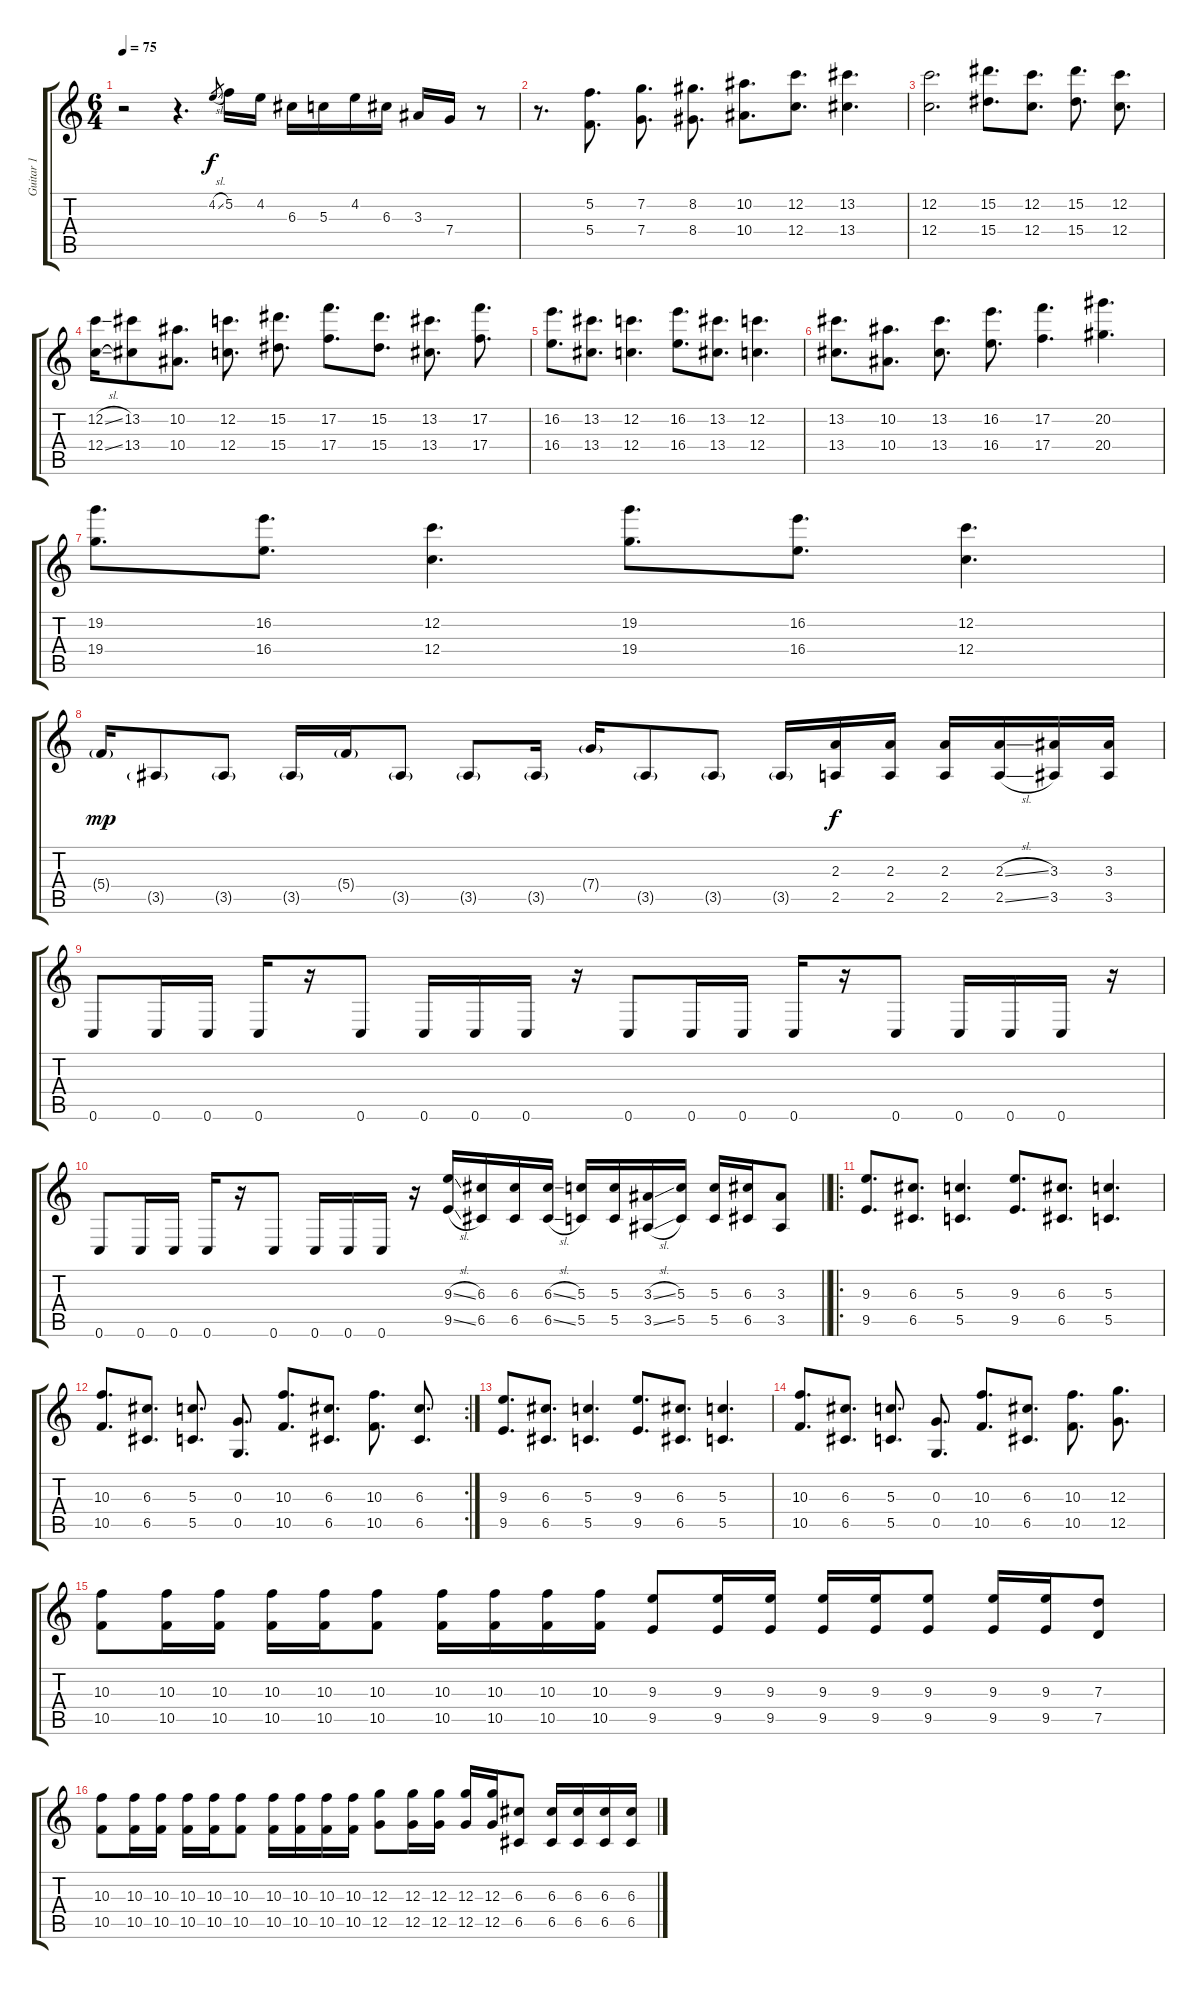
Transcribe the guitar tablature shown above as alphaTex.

\track ("Guitar 1" "Guitar 1") {instrument distortionguitar}
\staff {score tabs}
\tuning (E4 C4 G3 C3 G2 C2) {hide}
\ts (6 4)
\tempo 75
\clef g2
\ks c
r.2{dy f} r.4{d} 4.2{sl}.8{gr} 5.2.16 4.2.16 6.3.16 5.3.16 4.2.16 6.3.16 3.3.16 7.4.16 r.8 |
r.8{d} (5.2 5.4).8{d} (7.2 7.4).8{d} (8.2 8.4).8{d} (10.2 10.4).8{d} (12.2 12.4).8{d} (13.2 13.4).4{d} |
(12.2 12.4).2{d} (15.2 15.4).8{d} (12.2 12.4).8{d} (15.2 15.4).8{d} (12.2 12.4).8{d} |
(12.2{sl} 12.4{sl}).16 (13.2 13.4).8 (10.2 10.4).8{d} (12.2 12.4).8{d} (15.2 15.4).8{d} (17.2 17.4).8{d} (15.2 15.4).8{d} (13.2 13.4).8{d} (17.2 17.4).8{d} |
(16.2 16.4).8{d} (13.2 13.4).8{d} (12.2 12.4).4{d} (16.2 16.4).8{d} (13.2 13.4).8{d} (12.2 12.4).4{d} |
(13.2 13.4).8{d} (10.2 10.4).8{d} (13.2 13.4).8{d} (16.2 16.4).8{d} (17.2 17.4).4{d} (20.2 20.4).4{d} |
(19.2 19.4).8{d} (16.2 16.4).8{d} (12.2 12.4).4{d} (19.2 19.4).8{d} (16.2 16.4).8{d} (12.2 12.4).4{d} |
5.4{g}.16{dy mp} 3.5{g}.8 3.5{g}.8 3.5{g}.16 5.4{g}.16 3.5{g}.8 3.5{g}.8 3.5{g}.16 7.4{g}.16 3.5{g}.8 3.5{g}.8 3.5{g}.16 (2.3 2.5).16{dy f} (2.3 2.5).16 (2.3 2.5).16 (2.3{sl} 2.5{sl}).16 (3.3 3.5).16 (3.3 3.5).16 |
0.6.8 0.6.16 0.6.16 0.6.16 r.16 0.6.8 0.6.16 0.6.16 0.6.16 r.16 0.6.8 0.6.16 0.6.16 0.6.16 r.16 0.6.8 0.6.16 0.6.16 0.6.16 r.16 |
\barLineRight lightlight
0.6.8 0.6.16 0.6.16 0.6.16 r.16 0.6.8 0.6.16 0.6.16 0.6.16 r.16 (9.3{sl} 9.5{sl}).16 (6.3 6.5).16 (6.3 6.5).16 (6.3{sl} 6.5{sl}).16 (5.3 5.5).16 (5.3 5.5).16 (3.3{sl} 3.5{sl}).16 (5.3 5.5).16 (5.3 5.5).16 (6.3 6.5).16 (3.3 3.5).8 |
\ro
(9.3 9.5).8{d} (6.3 6.5).8{d} (5.3 5.5).4{d} (9.3 9.5).8{d} (6.3 6.5).8{d} (5.3 5.5).4{d} |
\rc 2
(10.3 10.5).8{d} (6.3 6.5).8{d} (5.3 5.5).8{d} (0.3 0.5).8{d} (10.3 10.5).8{d} (6.3 6.5).8{d} (10.3 10.5).8{d} (6.3 6.5).8{d} |
(9.3 9.5).8{d} (6.3 6.5).8{d} (5.3 5.5).4{d} (9.3 9.5).8{d} (6.3 6.5).8{d} (5.3 5.5).4{d} |
(10.3 10.5).8{d} (6.3 6.5).8{d} (5.3 5.5).8{d} (0.3 0.5).8{d} (10.3 10.5).8{d} (6.3 6.5).8{d} (10.3 10.5).8{d} (12.3 12.5).8{d} |
(10.3 10.5).8 (10.3 10.5).16 (10.3 10.5).16 (10.3 10.5).16 (10.3 10.5).16 (10.3 10.5).8 (10.3 10.5).16 (10.3 10.5).16 (10.3 10.5).16 (10.3 10.5).16 (9.3 9.5).8 (9.3 9.5).16 (9.3 9.5).16 (9.3 9.5).16 (9.3 9.5).16 (9.3 9.5).8 (9.3 9.5).16 (9.3 9.5).16 (7.3 7.5).8 |
(10.3 10.5).8 (10.3 10.5).16 (10.3 10.5).16 (10.3 10.5).16 (10.3 10.5).16 (10.3 10.5).8 (10.3 10.5).16 (10.3 10.5).16 (10.3 10.5).16 (10.3 10.5).16 (12.3 12.5).8 (12.3 12.5).16 (12.3 12.5).16 (12.3 12.5).16 (12.3 12.5).16 (6.3 6.5).8 (6.3 6.5).16 (6.3 6.5).16 (6.3 6.5).16 (6.3 6.5).16
